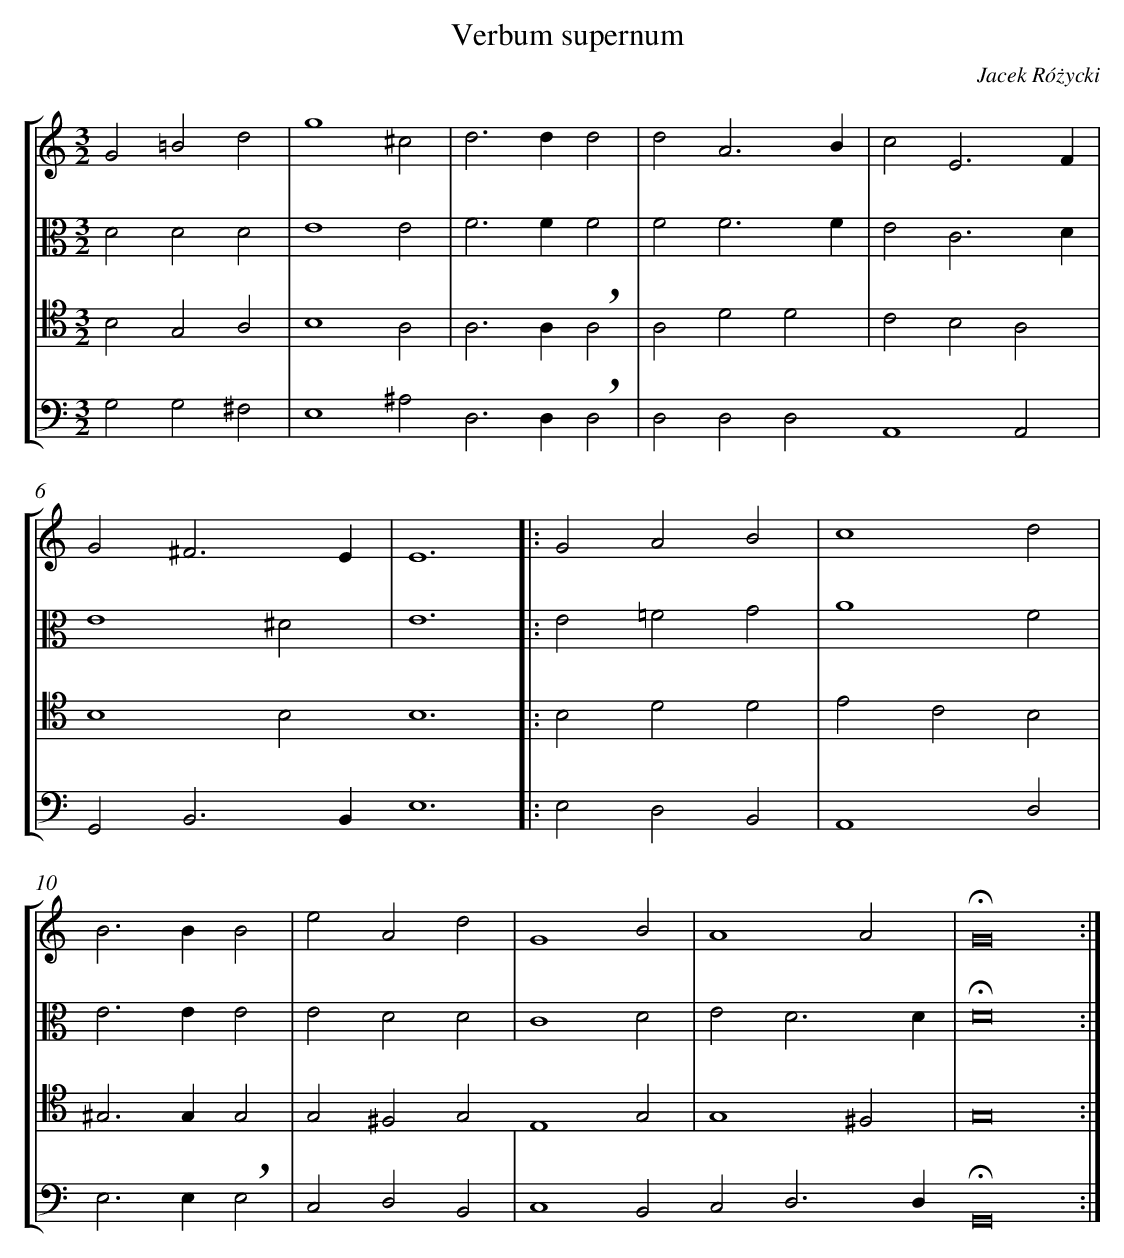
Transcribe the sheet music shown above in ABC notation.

X:1
T: Verbum supernum
C: Jacek Różycki
L: 1/4
M: 3/2
%%staves [1 2 3 4]
V: 1
V: 2 clef=alto
V: 3 clef=tenor
V: 4 clef=bass
K: C
[V:1] G2=B2d2 |
[V:2] D2D2D2 |
[V:3] B,2G,2A,2 |
[V:4] G,2G,2^F,2 |
[V:1] g4^c2 |
[V:2] E4E2 |
[V:3] B,4A,2 |
[V:4] E,4^A,2 [|]
[V:1] d2>d2d2 |
[V:2] F2>F2F2 |
[V:3] A,2>A,2!breath!A,2 |
[V:4] D,2>D,2!breath!D,2 |
[V:1] d2A3B |
[V:2] F2F3F |
[V:3] A,2D2D2 |
[V:4] D,2D,2D,2 [|]
[V:1] c2E3F |
[V:2] E2C3D |
[V:3] C2B,2A,2 |
[V:4] A,,4A,,2 |
[V:1] G2^F3E |
[V:2] E4^D2 |
[V:3] B,4B,2 [|]
[V:4] G,,2B,,3B,, [|]
[V:1] E6 ]|:
[V:2] E6 ]|:
[V:3] B,6 ]|:
[V:4] E,6 ]|:
[V:1] G2A2B2 |
[V:2] E2=F2G2 |
[V:3] B,2D2D2 |
[V:4] E,2D,2B,,2 |
[V:1] c4d2 |
[V:2] A4F2 |
[V:3] E2C2B,2 |
[V:4] A,,4D,2 |
[V:1] B2>B2B2 |
[V:2] E2>E2E2 |
[V:3] ^G,2>G,2G,2 |
[V:4] E,2>E,2!breath!E,2 |
[V:1] e2A2d2 |
[V:2] E2D2D2 |
[V:3] G,2^F,2G,2 [|]
[V:4] C,2D,2B,,2 |
[V:1] G4B2 |
[V:2] C4D2 |
[V:3] E,4G,2 |
[V:4] C,4B,,2 [|]
[V:1] A4A2 |
[V:2] E2D3D |
[V:3] G,4^F,2 |
[V:4] C,2D,3D, [|]
[V:1] !fermata!G8 :|]
[V:2] !fermata!D8 :|]
[V:3] G,8 :|]
[V:4] !fermata!G,,8 :|]
